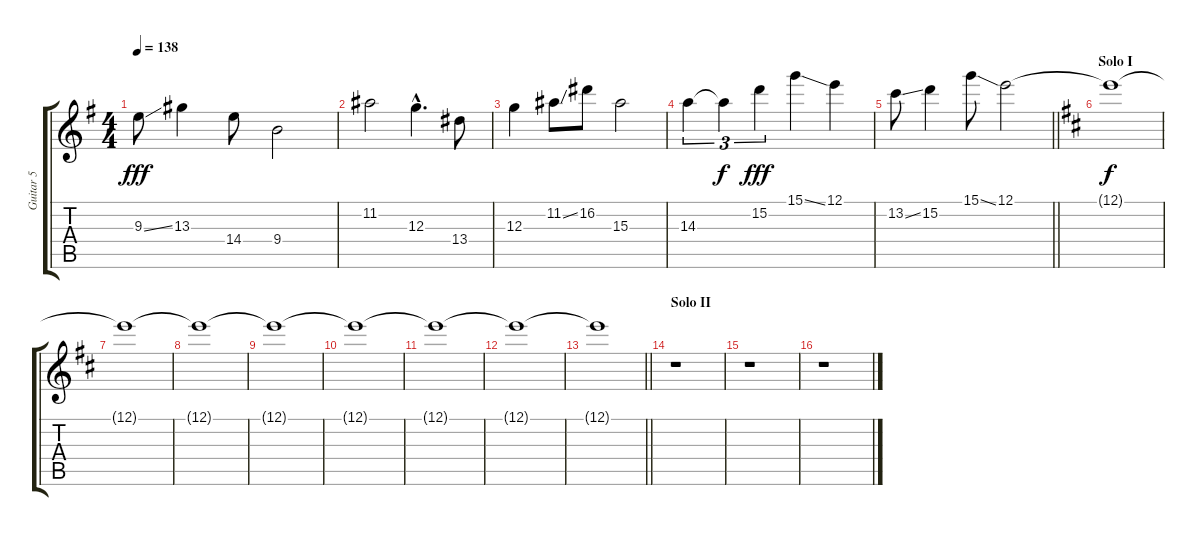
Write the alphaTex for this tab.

\track ("Guitar 5" "Guitar 5") {instrument distortionguitar}
\staff {score tabs}
\tuning (E4 B3 G3 D3 A2 E2) {hide}
\ts (4 4)
\tempo 138
\clef g2
\ks g
9.3{ss}.8{dy fff} 13.3.4 14.4.8 9.4.2 |
11.2.2 12.3{hac}.4{d} 13.4.8 |
12.3.4 11.2{ss}.8 16.2.8 15.3.2 |
14.3.4{tu (3 2)} 14.3{t}.4{tu (3 2) dy f} 15.2.4{tu (3 2) dy fff} 15.1{ss}.4 12.1.4 |
\barLineRight lightlight
13.2{ss}.8 15.2.4 15.1{ss}.8 12.1.2 |
\section ("" "Solo I")
\ks d
12.1{t}.1{dy f} |
12.1{t}.1 |
12.1{t}.1 |
12.1{t}.1 |
12.1{t}.1 |
12.1{t}.1 |
12.1{t}.1 |
\barLineRight lightlight
12.1{t}.1 |
\section ("" "Solo II")
r.1 |
r.1 |
r.1
